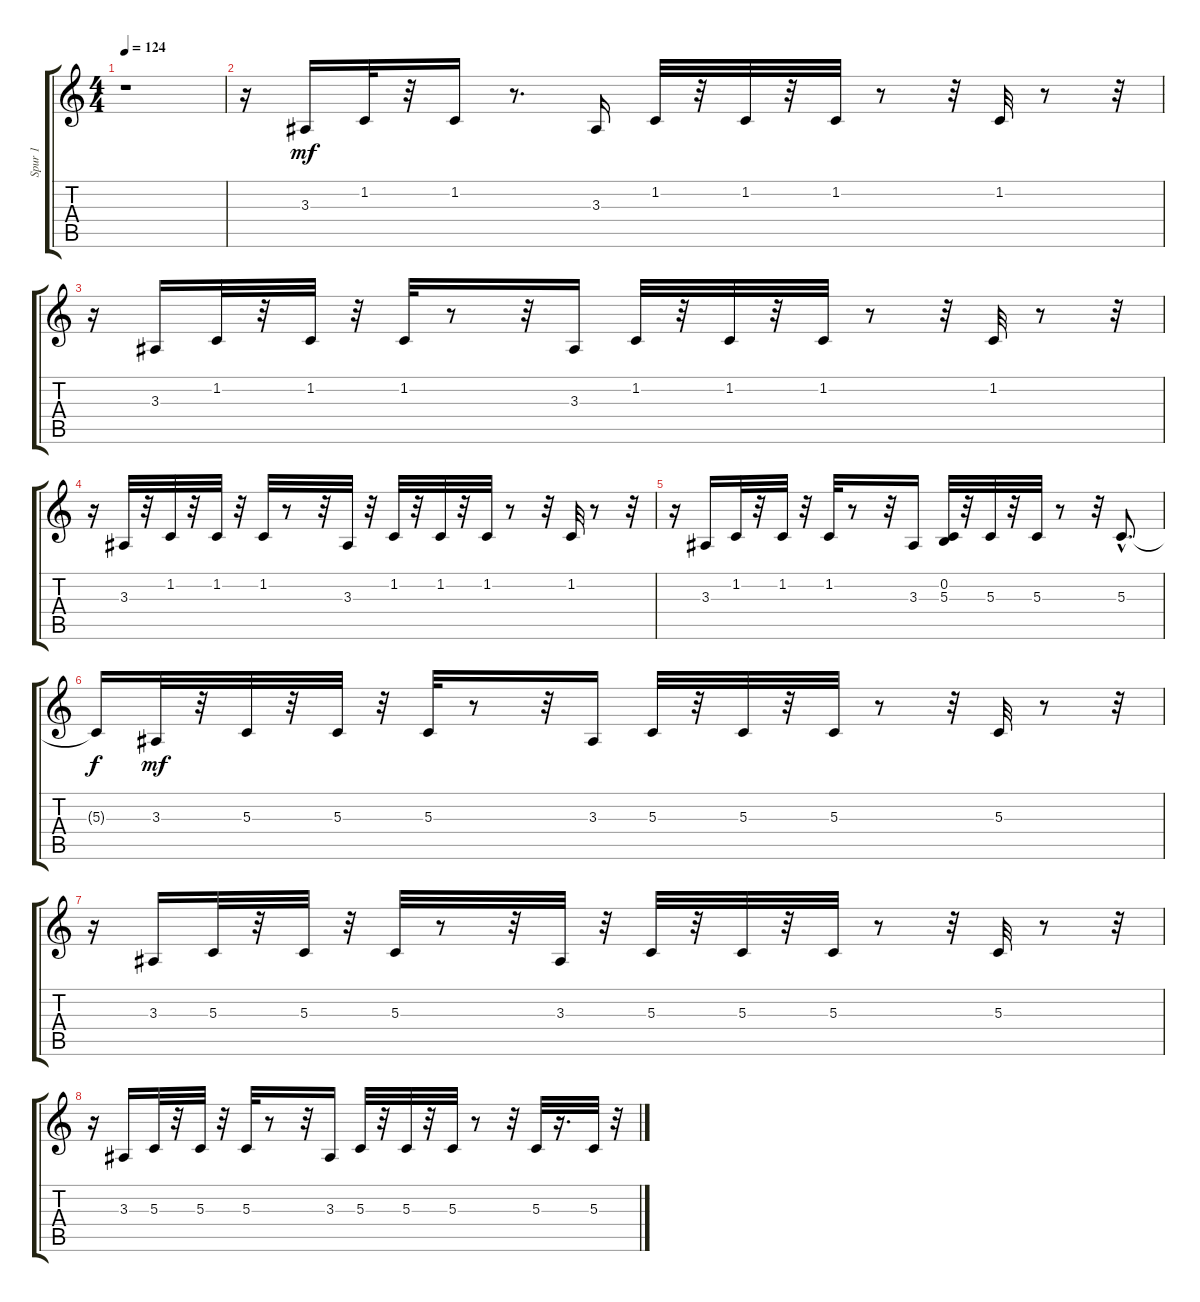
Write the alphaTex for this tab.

\track ("Spur 1" "Spur 1") {instrument lead2sawtooth}
\staff {score tabs}
\tuning (E4 B3 G3 D3 A2 E2) {hide}
\ts (4 4)
\tempo 124
\clef g2
\ks c
r.1{dy mf} |
r.16 3.3.16 1.2.32 r.32 1.2.16 r.8{d} 3.3.16 1.2.32 r.32 1.2.32 r.32 1.2.32 r.8 r.32 1.2.32 r.8 r.32 |
r.16 3.3.16 1.2.32 r.32 1.2.32 r.32 1.2.32 r.8 r.32 3.3.16 1.2.32 r.32 1.2.32 r.32 1.2.32 r.8 r.32 1.2.32 r.8 r.32 |
r.16 3.3.32 r.32 1.2.32 r.32 1.2.32 r.32 1.2.32 r.8 r.32 3.3.32 r.32 1.2.32 r.32 1.2.32 r.32 1.2.32 r.8 r.32 1.2.32 r.8 r.32 |
r.16 3.3.16 1.2.32 r.32 1.2.32 r.32 1.2.32 r.8 r.32 3.3.16 (0.2 5.3).32 r.32 5.3.32 r.32 5.3.32 r.8 r.32 5.3{hac}.8{d} |
5.3{t}.16{dy f} 3.3.32{dy mf} r.32 5.3.32 r.32 5.3.32 r.32 5.3.32 r.8 r.32 3.3.16 5.3.32 r.32 5.3.32 r.32 5.3.32 r.8 r.32 5.3.32 r.8 r.32 |
r.16 3.3.16 5.3.32 r.32 5.3.32 r.32 5.3.32 r.8 r.32 3.3.32 r.32 5.3.32 r.32 5.3.32 r.32 5.3.32 r.8 r.32 5.3.32 r.8 r.32 |
r.16 3.3.16 5.3.32 r.32 5.3.32 r.32 5.3.32 r.8 r.32 3.3.16 5.3.32 r.32 5.3.32 r.32 5.3.32 r.8 r.32 5.3.32 r.16{d} 5.3.32 r.32
